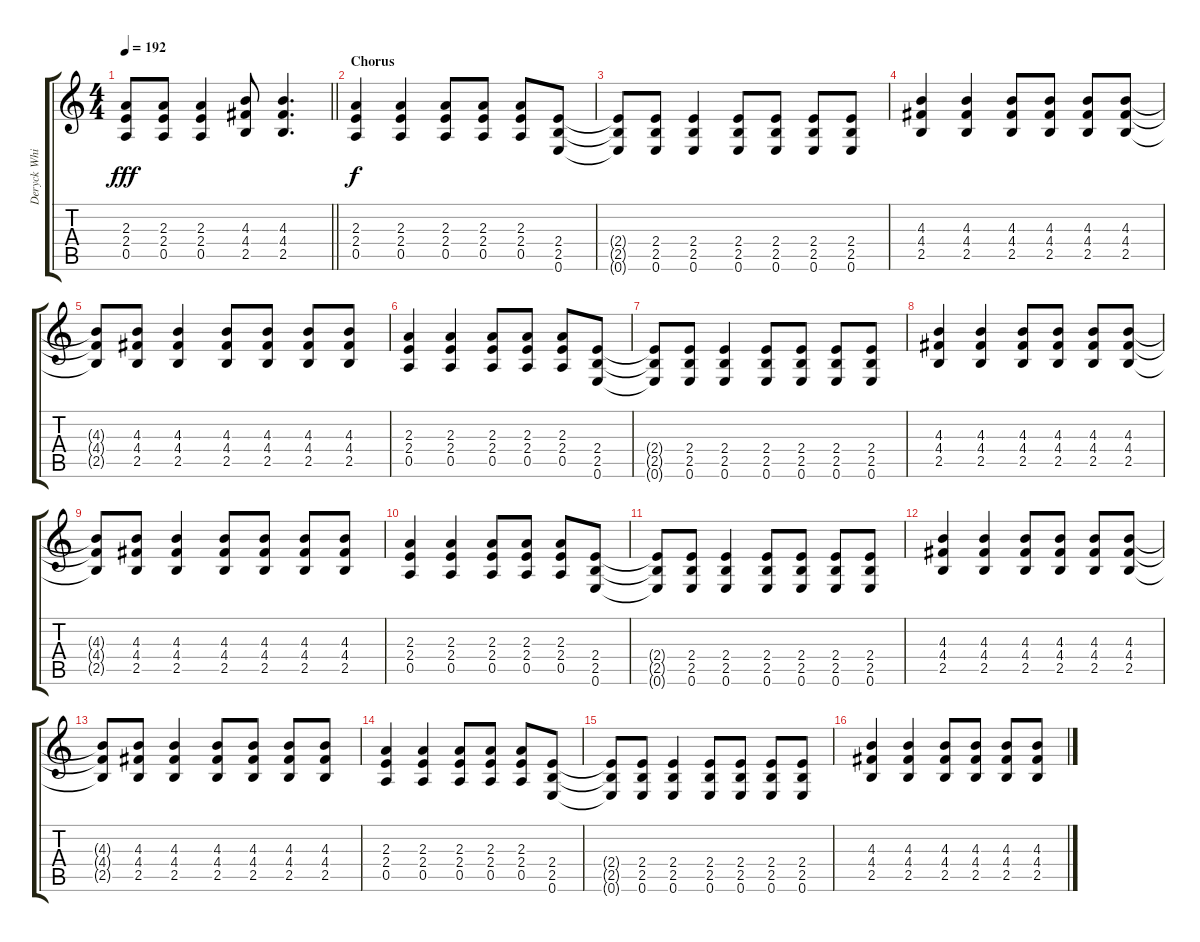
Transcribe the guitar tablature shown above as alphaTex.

\track ("Deryck Whibley Rhythm" "Deryck Whi") {instrument distortionguitar}
\staff {score tabs}
\tuning (E4 B3 G3 D3 A2 E2) {hide}
\ts (4 4)
\tempo 192
\clef g2
\barLineRight lightlight
\ks c
(2.3{t} 2.4{t} 0.5{t}).8{dy fff} (2.3 2.4 0.5).8 (2.3 2.4 0.5).4 (4.3 4.4 2.5).8 (4.3 4.4 2.5).4{d} |
\section ("" "Chorus")
(2.3 2.4 0.5).4{dy f} (2.3 2.4 0.5).4 (2.3 2.4 0.5).8 (2.3 2.4 0.5).8 (2.3 2.4 0.5).8 (2.4 2.5 0.6).8 |
(2.4{t} 2.5{t} 0.6{t}).8 (2.4 2.5 0.6).8 (2.4 2.5 0.6).4 (2.4 2.5 0.6).8 (2.4 2.5 0.6).8 (2.4 2.5 0.6).8 (2.4 2.5 0.6).8 |
(4.3 4.4 2.5).4 (4.3 4.4 2.5).4 (4.3 4.4 2.5).8 (4.3 4.4 2.5).8 (4.3 4.4 2.5).8 (4.3 4.4 2.5).8 |
(4.3{t} 4.4{t} 2.5{t}).8 (4.3 4.4 2.5).8 (4.3 4.4 2.5).4 (4.3 4.4 2.5).8 (4.3 4.4 2.5).8 (4.3 4.4 2.5).8 (4.3 4.4 2.5).8 |
(2.3 2.4 0.5).4 (2.3 2.4 0.5).4 (2.3 2.4 0.5).8 (2.3 2.4 0.5).8 (2.3 2.4 0.5).8 (2.4 2.5 0.6).8 |
(2.4{t} 2.5{t} 0.6{t}).8 (2.4 2.5 0.6).8 (2.4 2.5 0.6).4 (2.4 2.5 0.6).8 (2.4 2.5 0.6).8 (2.4 2.5 0.6).8 (2.4 2.5 0.6).8 |
(4.3 4.4 2.5).4 (4.3 4.4 2.5).4 (4.3 4.4 2.5).8 (4.3 4.4 2.5).8 (4.3 4.4 2.5).8 (4.3 4.4 2.5).8 |
(4.3{t} 4.4{t} 2.5{t}).8 (4.3 4.4 2.5).8 (4.3 4.4 2.5).4 (4.3 4.4 2.5).8 (4.3 4.4 2.5).8 (4.3 4.4 2.5).8 (4.3 4.4 2.5).8 |
(2.3 2.4 0.5).4 (2.3 2.4 0.5).4 (2.3 2.4 0.5).8 (2.3 2.4 0.5).8 (2.3 2.4 0.5).8 (2.4 2.5 0.6).8 |
(2.4{t} 2.5{t} 0.6{t}).8 (2.4 2.5 0.6).8 (2.4 2.5 0.6).4 (2.4 2.5 0.6).8 (2.4 2.5 0.6).8 (2.4 2.5 0.6).8 (2.4 2.5 0.6).8 |
(4.3 4.4 2.5).4 (4.3 4.4 2.5).4 (4.3 4.4 2.5).8 (4.3 4.4 2.5).8 (4.3 4.4 2.5).8 (4.3 4.4 2.5).8 |
(4.3{t} 4.4{t} 2.5{t}).8 (4.3 4.4 2.5).8 (4.3 4.4 2.5).4 (4.3 4.4 2.5).8 (4.3 4.4 2.5).8 (4.3 4.4 2.5).8 (4.3 4.4 2.5).8 |
(2.3 2.4 0.5).4 (2.3 2.4 0.5).4 (2.3 2.4 0.5).8 (2.3 2.4 0.5).8 (2.3 2.4 0.5).8 (2.4 2.5 0.6).8 |
(2.4{t} 2.5{t} 0.6{t}).8 (2.4 2.5 0.6).8 (2.4 2.5 0.6).4 (2.4 2.5 0.6).8 (2.4 2.5 0.6).8 (2.4 2.5 0.6).8 (2.4 2.5 0.6).8 |
(4.3 4.4 2.5).4 (4.3 4.4 2.5).4 (4.3 4.4 2.5).8 (4.3 4.4 2.5).8 (4.3 4.4 2.5).8 (4.3 4.4 2.5).8
